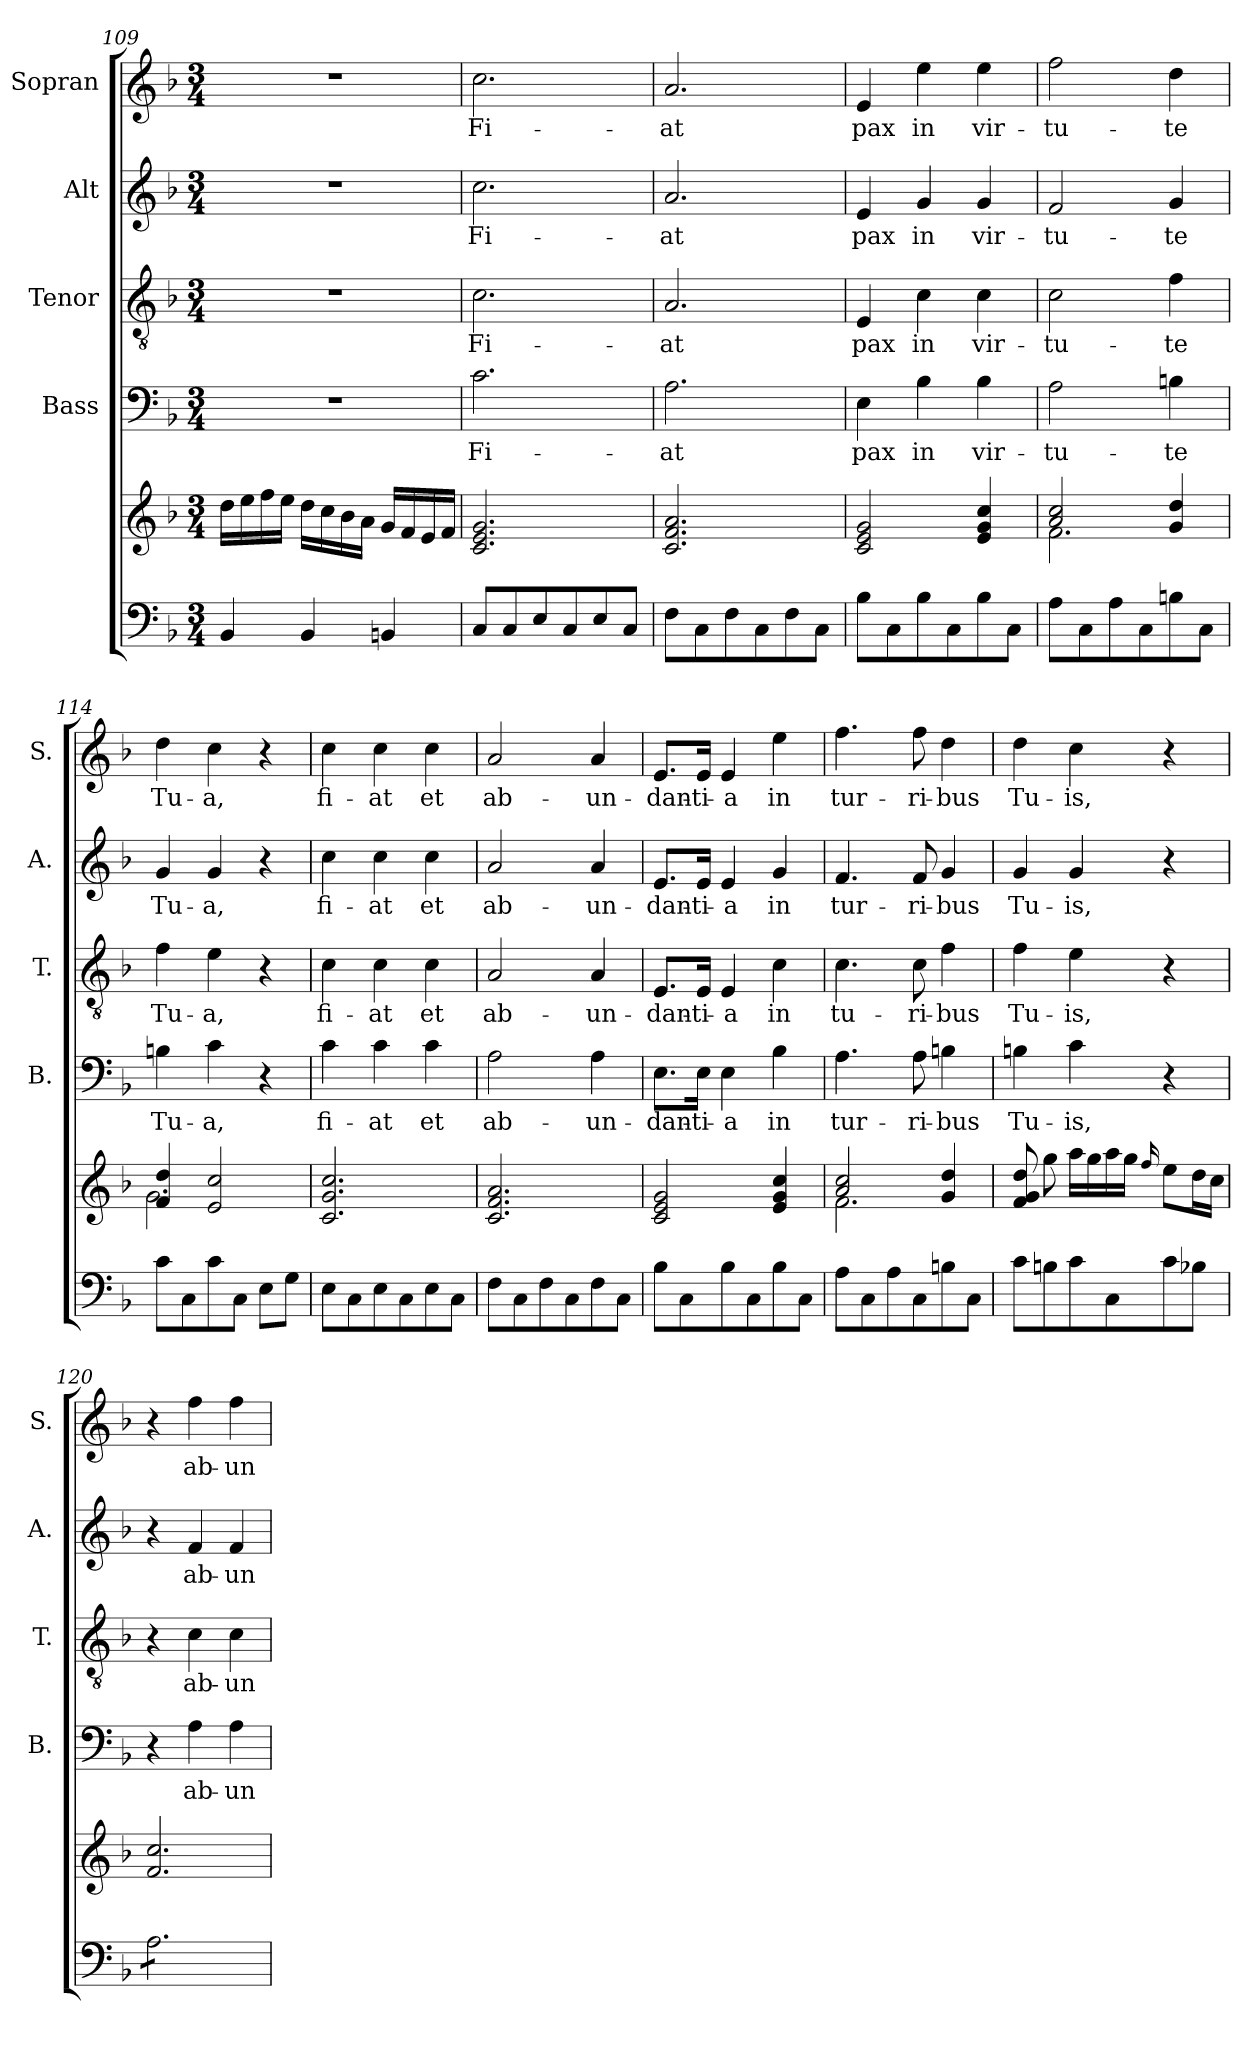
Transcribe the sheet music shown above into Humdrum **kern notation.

**kern	**kern	**kern	**text	**kern	**text	**kern	**text	**kern	**text
*part5	*part5	*part4	*part4	*part3	*part3	*part2	*part2	*part1	*part1
*staff6	*staff5	*staff4	*staff4	*staff3	*staff3	*staff2	*staff2	*staff1	*staff1
*	*	*I"Bass	*	*I"Tenor	*	*I"Alt	*	*I"Sopran	*
*	*	*I'B.	*	*I'T.	*	*I'A.	*	*I'S.	*
*clefF4	*clefG2	*clefF4	*	*clefGv2	*	*clefG2	*	*clefG2	*
*k[b-]	*k[b-]	*k[b-]	*	*k[b-]	*	*k[b-]	*	*k[b-]	*
*F:	*F:	*F:	*	*F:	*	*F:	*	*F:	*
*M3/4	*M3/4	*M3/4	*	*M3/4	*	*M3/4	*	*M3/4	*
=109	=109	=109	=109	=109	=109	=109	=109	=109	=109
4BB-/	16dd\LL	2.r	.	2.r	.	2.r	.	2.r	.
.	16ee\	.	.	.	.	.	.	.	.
.	16ff\	.	.	.	.	.	.	.	.
.	16ee\JJ	.	.	.	.	.	.	.	.
4BB-/	16dd\LL	.	.	.	.	.	.	.	.
.	16cc\	.	.	.	.	.	.	.	.
.	16b-\	.	.	.	.	.	.	.	.
.	16a\JJ	.	.	.	.	.	.	.	.
4BBn/	16g/LL	.	.	.	.	.	.	.	.
.	16f/	.	.	.	.	.	.	.	.
.	16e/	.	.	.	.	.	.	.	.
.	16f/JJ	.	.	.	.	.	.	.	.
!!LO:PB:g=z
=110	=110	=110	=110	=110	=110	=110	=110	=110	=110
!	!	!	!LO:LY:b	!	!LO:LY:b	!	!LO:LY:b	!	!LO:LY:b
8C/L	2.c/ 2.e/ 2.g/	2.c\	Fi-	2.c\	Fi-	2.cc\	Fi-	2.cc\	Fi-
8C/	.	.	.	.	.	.	.	.	.
8E/	.	.	.	.	.	.	.	.	.
8C/	.	.	.	.	.	.	.	.	.
8E/	.	.	.	.	.	.	.	.	.
8C/J	.	.	.	.	.	.	.	.	.
=111	=111	=111	=111	=111	=111	=111	=111	=111	=111
!	!	!	!LO:LY:b	!	!LO:LY:b	!	!LO:LY:b	!	!LO:LY:b
8F\L	2.c/ 2.f/ 2.a/	2.A\	-at	2.A/	-at	2.a/	-at	2.a/	-at
8C\	.	.	.	.	.	.	.	.	.
8F\	.	.	.	.	.	.	.	.	.
8C\	.	.	.	.	.	.	.	.	.
8F\	.	.	.	.	.	.	.	.	.
8C\J	.	.	.	.	.	.	.	.	.
=112	=112	=112	=112	=112	=112	=112	=112	=112	=112
!	!	!	!LO:LY:b	!	!LO:LY:b	!	!LO:LY:b	!	!LO:LY:b
8B-\L	2c/ 2e/ 2g/	4E\	pax	4E/	pax	4e/	pax	4e/	pax
8C\	.	.	.	.	.	.	.	.	.
!	!	!	!LO:LY:b	!	!LO:LY:b	!	!LO:LY:b	!	!LO:LY:b
8B-\	.	4B-\	in	4c\	in	4g/	in	4ee\	in
8C\	.	.	.	.	.	.	.	.	.
!	!	!	!LO:LY:b	!	!LO:LY:b	!	!LO:LY:b	!	!LO:LY:b
8B-\	4e/ 4g/ 4cc/	4B-\	vir-	4c\	vir-	4g/	vir-	4ee\	vir-
8C\J	.	.	.	.	.	.	.	.	.
=113	=113	=113	=113	=113	=113	=113	=113	=113	=113
*	*^	*	*	*	*	*	*	*	*
!	!	!	!	!LO:LY:b	!	!LO:LY:b	!	!LO:LY:b	!	!LO:LY:b
8A\L	2a/ 2cc/	2.f\	2A\	-tu-	2c\	-tu-	2f/	-tu-	2ff\	-tu-
8C\	.	.	.	.	.	.	.	.	.	.
8A\	.	.	.	.	.	.	.	.	.	.
8C\	.	.	.	.	.	.	.	.	.	.
!	!	!	!	!LO:LY:b	!	!LO:LY:b	!	!LO:LY:b	!	!LO:LY:b
8Bn\	4g/ 4dd/	.	4Bn\	-te	4f\	-te	4g/	-te	4dd\	-te
8C\J	.	.	.	.	.	.	.	.	.	.
=114	=114	=114	=114	=114	=114	=114	=114	=114	=114	=114
!	!	!	!	!LO:LY:b	!	!LO:LY:b	!	!LO:LY:b	!	!LO:LY:b
8c\L	4f/ 4dd/	2.g\	4Bn\	Tu-	4f\	Tu-	4g/	Tu-	4dd\	Tu-
8C\	.	.	.	.	.	.	.	.	.	.
!	!	!	!	!LO:LY:b	!	!LO:LY:b	!	!LO:LY:b	!	!LO:LY:b
8c\	2e/ 2cc/	.	4c\	-a,	4e\	-a,	4g/	-a,	4cc\	-a,
8C\J	.	.	.	.	.	.	.	.	.	.
8E\L	.	.	4r	.	4r	.	4r	.	4r	.
8G\J	.	.	.	.	.	.	.	.	.	.
*	*v	*v	*	*	*	*	*	*	*	*
=115	=115	=115	=115	=115	=115	=115	=115	=115	=115
!	!	!	!LO:LY:b	!	!LO:LY:b	!	!LO:LY:b	!	!LO:LY:b
8E\L	2.c/ 2.g/ 2.cc/	4c\	fi-	4c\	fi-	4cc\	fi-	4cc\	fi-
8C\	.	.	.	.	.	.	.	.	.
!	!	!	!LO:LY:b	!	!LO:LY:b	!	!LO:LY:b	!	!LO:LY:b
8E\	.	4c\	-at	4c\	-at	4cc\	-at	4cc\	-at
8C\	.	.	.	.	.	.	.	.	.
!	!	!	!LO:LY:b	!	!LO:LY:b	!	!LO:LY:b	!	!LO:LY:b
8E\	.	4c\	et	4c\	et	4cc\	et	4cc\	et
8C\J	.	.	.	.	.	.	.	.	.
!!LO:LB:g=z
=116	=116	=116	=116	=116	=116	=116	=116	=116	=116
!	!	!	!LO:LY:b	!	!LO:LY:b	!	!LO:LY:b	!	!LO:LY:b
8F\L	2.c/ 2.f/ 2.a/	2A\	ab-	2A/	ab-	2a/	ab-	2a/	ab-
8C\	.	.	.	.	.	.	.	.	.
8F\	.	.	.	.	.	.	.	.	.
8C\	.	.	.	.	.	.	.	.	.
!	!	!	!LO:LY:b	!	!LO:LY:b	!	!LO:LY:b	!	!LO:LY:b
8F\	.	4A\	-un-	4A/	-un-	4a/	-un-	4a/	-un-
8C\J	.	.	.	.	.	.	.	.	.
=117	=117	=117	=117	=117	=117	=117	=117	=117	=117
!	!	!	!LO:LY:b	!	!LO:LY:b	!	!LO:LY:b	!	!LO:LY:b
8B-\L	2c/ 2e/ 2g/	8.E\L	-dan-	8.E/L	-dan-	8.e/L	-dan-	8.e/L	-dan-
8C\	.	.	.	.	.	.	.	.	.
!	!	!	!LO:LY:b	!	!LO:LY:b	!	!LO:LY:b	!	!LO:LY:b
.	.	16E\Jk	-ti-	16E/Jk	-ti-	16e/Jk	-ti-	16e/Jk	-ti-
!	!	!	!LO:LY:b	!	!LO:LY:b	!	!LO:LY:b	!	!LO:LY:b
8B-\	.	4E\	-a	4E/	-a	4e/	-a	4e/	-a
8C\	.	.	.	.	.	.	.	.	.
!	!	!	!LO:LY:b	!	!LO:LY:b	!	!LO:LY:b	!	!LO:LY:b
8B-\	4e/ 4g/ 4cc/	4B-\	in	4c\	in	4g/	in	4ee\	in
8C\J	.	.	.	.	.	.	.	.	.
=118	=118	=118	=118	=118	=118	=118	=118	=118	=118
*	*^	*	*	*	*	*	*	*	*
!	!	!	!	!LO:LY:b	!	!LO:LY:b	!	!LO:LY:b	!	!LO:LY:b
8A\L	2a/ 2cc/	2.f\	4.A\	tur-	4.c\	tu-	4.f/	tur-	4.ff\	tur-
8C\	.	.	.	.	.	.	.	.	.	.
8A\	.	.	.	.	.	.	.	.	.	.
!	!	!	!	!LO:LY:b	!	!LO:LY:b	!	!LO:LY:b	!	!LO:LY:b
8C\	.	.	8A\	-ri-	8c\	-ri-	8f/	-ri-	8ff\	-ri-
!	!	!	!	!LO:LY:b	!	!LO:LY:b	!	!LO:LY:b	!	!LO:LY:b
8Bn\	4g/ 4dd/	.	4Bn\	-bus	4f\	-bus	4g/	-bus	4dd\	-bus
8C\J	.	.	.	.	.	.	.	.	.	.
*	*v	*v	*	*	*	*	*	*	*	*
=119	=119	=119	=119	=119	=119	=119	=119	=119	=119
!	!	!	!LO:LY:b	!	!LO:LY:b	!	!LO:LY:b	!	!LO:LY:b
8c\L	8f/ 8g/ 8dd/	4Bn\	Tu-	4f\	Tu-	4g/	Tu-	4dd\	Tu-
8Bn\	8gg\	.	.	.	.	.	.	.	.
!	!	!	!LO:LY:b	!	!LO:LY:b	!	!LO:LY:b	!	!LO:LY:b
8c\	16aa\LL	4c\	-is,	4e\	-is,	4g/	-is,	4cc\	-is,
.	16gg\	.	.	.	.	.	.	.	.
8C\	16aa\	.	.	.	.	.	.	.	.
.	16gg\JJ	.	.	.	.	.	.	.	.
.	16qqff/	.	.	.	.	.	.	.	.
8c\	8ee\L	4r	.	4r	.	4r	.	4r	.
8B-X\J	16dd\L	.	.	.	.	.	.	.	.
.	16cc\JJ	.	.	.	.	.	.	.	.
=120	=120	=120	=120	=120	=120	=120	=120	=120	=120
*tremolo	*	*	*	*	*	*	*	*	*
8A\L	2.f/ 2.cc/	4r	.	4r	.	4r	.	4r	.
8A\	.	.	.	.	.	.	.	.	.
!	!	!	!LO:LY:b	!	!LO:LY:b	!	!LO:LY:b	!	!LO:LY:b
8A\	.	4A\	ab-	4c\	ab-	4f/	ab-	4ff\	ab-
8A\	.	.	.	.	.	.	.	.	.
!	!	!	!LO:LY:b	!	!LO:LY:b	!	!LO:LY:b	!	!LO:LY:b
8A\	.	4A\	-un-	4c\	-un-	4f/	-un-	4ff\	-un-
8A\J	.	.	.	.	.	.	.	.	.
*Xtremolo	*	*	*	*	*	*	*	*	*
=	=	=	=	=	=	=	=	=	=
*-	*-	*-	*-	*-	*-	*-	*-	*-	*-
